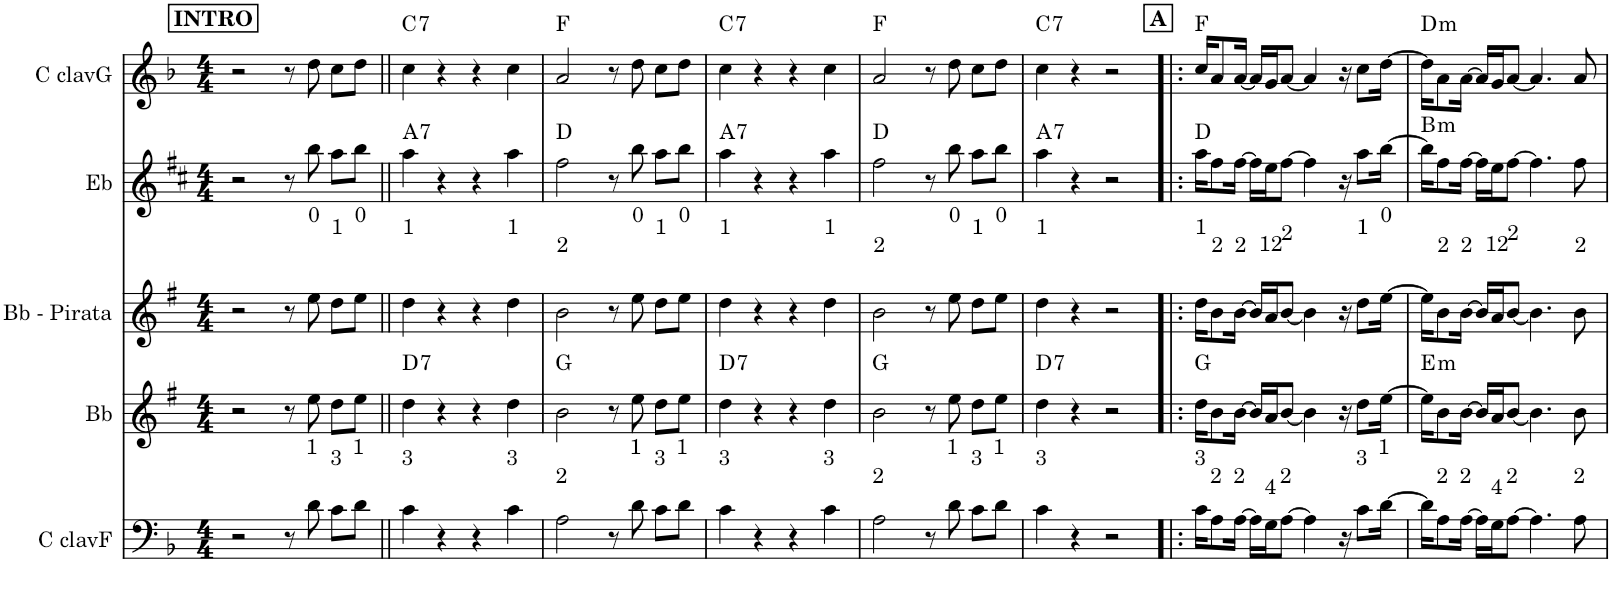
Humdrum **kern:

**kern	**kern	**harte	**kern	**kern	**harte	**kern	**harte
*part5	*part4	*part4	*part3	*part2	*part2	*part1	*part1
*staff5	*staff4	*	*staff3	*staff2	*	*staff1	*
*I"C clavF	*I"Bb	*	*I"Bb - Pirata	*I"Eb	*	*I"C clavG	*
*clefF4	*clefG2	*	*clefG2	*clefG2	*	*clefG2	*
*	*Trd1c2	*	*Trd1c2	*Trd5c9	*	*	*
*k[b-]	*k[f#]	*	*k[f#]	*k[f#c#]	*	*k[b-]	*
*F:	*G:	*	*G:	*D:	*	*F:	*
*M4/4	*M4/4	*	*M4/4	*M4/4	*	*M4/4	*
!!LO:REH:place=s1:a:B:cj:t=INTRO
=1	=1	=1	=1	=1	=1	=1	=1
2r	2r	.	2r	2r	.	2r	.
8r	8r	.	8r	8r	.	8r	.
!LO:TX:a:t=1	!	!	!	!	!	!	!
8d\	8ee\	.	8ee\	8bb\	.	8dd\	.
!LO:TX:a:t=3	!	!	!	!	!	!	!
8c\L	8dd\L	.	8dd\L	8aa\L	.	8cc\L	.
!LO:TX:a:t=1	!	!	!	!	!	!	!
8d\J	8ee\J	.	8ee\J	8bb\J	.	8dd\J	.
=2||	=2||	=2||	=2||	=2||	=2||	=2||	=2||
!LO:TX:a:t=3	!	!LO:H:kt=7	!	!	!LO:H:kt=7	!	!LO:H:kt=7
4c\	4dd\	D:7	4dd\	4aa\	A:7	4cc\	C:7
4r	4r	.	4r	4r	.	4r	.
4r	4r	.	4r	4r	.	4r	.
!LO:TX:a:t=3	!	!	!	!	!	!	!
4c\	4dd\	.	4dd\	4aa\	.	4cc\	.
=3	=3	=3	=3	=3	=3	=3	=3
!LO:TX:a:t=2	!	!	!	!	!	!	!
2A\	2b\	G:maj	2b\	2ff#\	D:maj	2a/	F:maj
8r	8r	.	8r	8r	.	8r	.
!LO:TX:a:t=1	!	!	!	!	!	!	!
8d\	8ee\	.	8ee\	8bb\	.	8dd\	.
!LO:TX:a:t=3	!	!	!	!	!	!	!
8c\L	8dd\L	.	8dd\L	8aa\L	.	8cc\L	.
!LO:TX:a:t=1	!	!	!	!	!	!	!
8d\J	8ee\J	.	8ee\J	8bb\J	.	8dd\J	.
=4	=4	=4	=4	=4	=4	=4	=4
!LO:TX:a:t=3	!	!LO:H:kt=7	!	!	!LO:H:kt=7	!	!LO:H:kt=7
4c\	4dd\	D:7	4dd\	4aa\	A:7	4cc\	C:7
4r	4r	.	4r	4r	.	4r	.
4r	4r	.	4r	4r	.	4r	.
!LO:TX:a:t=3	!	!	!	!	!	!	!
4c\	4dd\	.	4dd\	4aa\	.	4cc\	.
=5	=5	=5	=5	=5	=5	=5	=5
!LO:TX:a:t=2	!	!	!	!	!	!	!
2A\	2b\	G:maj	2b\	2ff#\	D:maj	2a/	F:maj
8r	8r	.	8r	8r	.	8r	.
!LO:TX:a:t=1	!	!	!	!	!	!	!
8d\	8ee\	.	8ee\	8bb\	.	8dd\	.
!LO:TX:a:t=3	!	!	!	!	!	!	!
8c\L	8dd\L	.	8dd\L	8aa\L	.	8cc\L	.
!LO:TX:a:t=1	!	!	!	!	!	!	!
8d\J	8ee\J	.	8ee\J	8bb\J	.	8dd\J	.
=6	=6	=6	=6	=6	=6	=6	=6
!LO:TX:a:t=3	!	!LO:H:kt=7	!	!	!LO:H:kt=7	!	!LO:H:kt=7
4c\	4dd\	D:7	4dd\	4aa\	A:7	4cc\	C:7
4r	4r	.	4r	4r	.	4r	.
2r	2r	.	2r	2r	.	2r	.
!!LO:REH:place=s1:a:B:cj:t=A
=7!|:	=7!|:	=7!|:	=7!|:	=7!|:	=7!|:	=7!|:	=7!|:
!LO:TX:a:t=3	!	!	!	!	!	!	!
16c\KL	16dd\KL	G:maj	16dd\KL	16aa\KL	D:maj	16cc/KL	F:maj
!LO:TX:a:t=2	!	!	!	!	!	!	!
8A\	8b\	.	8b\	8ff#\	.	8a/	.
!LO:TX:a:t=2	!	!	!	!	!	!	!
[>16A\Jk	[>16b\Jk	.	[>16b\Jk	[>16ff#\Jk	.	[<16a/Jk	.
16A\LL]	16b/LL]	.	16b/LL]	16ff#\LL]	.	16a/LL]	.
!LO:TX:a:t=4	!	!	!	!	!	!	!
16G\J	16a/J	.	16a/J	16ee\J	.	16g/J	.
!LO:TX:a:t=2	!	!	!	!	!	!	!
[>8A\J	[<8b/J	.	[<8b/J	[>8ff#\J	.	[<8a/J	.
4A\]	4b\]	.	4b\]	4ff#\]	.	4a/]	.
16r	16r	.	16r	16r	.	16r	.
!LO:TX:a:t=3	!	!	!	!	!	!	!
8c\L	8dd\L	.	8dd\L	8aa\L	.	8cc\L	.
!LO:TX:a:t=1	!	!	!	!	!	!	!
[>16d\Jk	[>16ee\Jk	.	[>16ee\Jk	[>16bb\Jk	.	[>16dd\Jk	.
=8	=8	=8	=8	=8	=8	=8	=8
!	!	!LO:H:kt=m	!	!	!LO:H:kt=m	!	!LO:H:kt=m
16d\KL]	16ee\KL]	E:min	16ee\KL]	16bb\KL]	B:min	16dd\KL]	D:min
!LO:TX:a:t=2	!	!	!	!	!	!	!
8A\	8b\	.	8b\	8ff#\	.	8a\	.
!LO:TX:a:t=2	!	!	!	!	!	!	!
[>16A\Jk	[>16b\Jk	.	[>16b\Jk	[>16ff#\Jk	.	[>16a\Jk	.
16A\LL]	16b/LL]	.	16b/LL]	16ff#\LL]	.	16a/LL]	.
!LO:TX:a:t=4	!	!	!	!	!	!	!
16G\J	16a/J	.	16a/J	16ee\J	.	16g/J	.
!LO:TX:a:t=2	!	!	!	!	!	!	!
[>8A\J	[<8b/J	.	[<8b/J	[>8ff#\J	.	[<8a/J	.
4.A\]	4.b\]	.	4.b\]	4.ff#\]	.	4.a/]	.
!LO:TX:a:t=2	!	!	!	!	!	!	!
8A\	8b\	.	8b\	8ff#\	.	8a/	.
=	=	=	=	=	=	=	=
*-	*-	*-	*-	*-	*-	*-	*-
